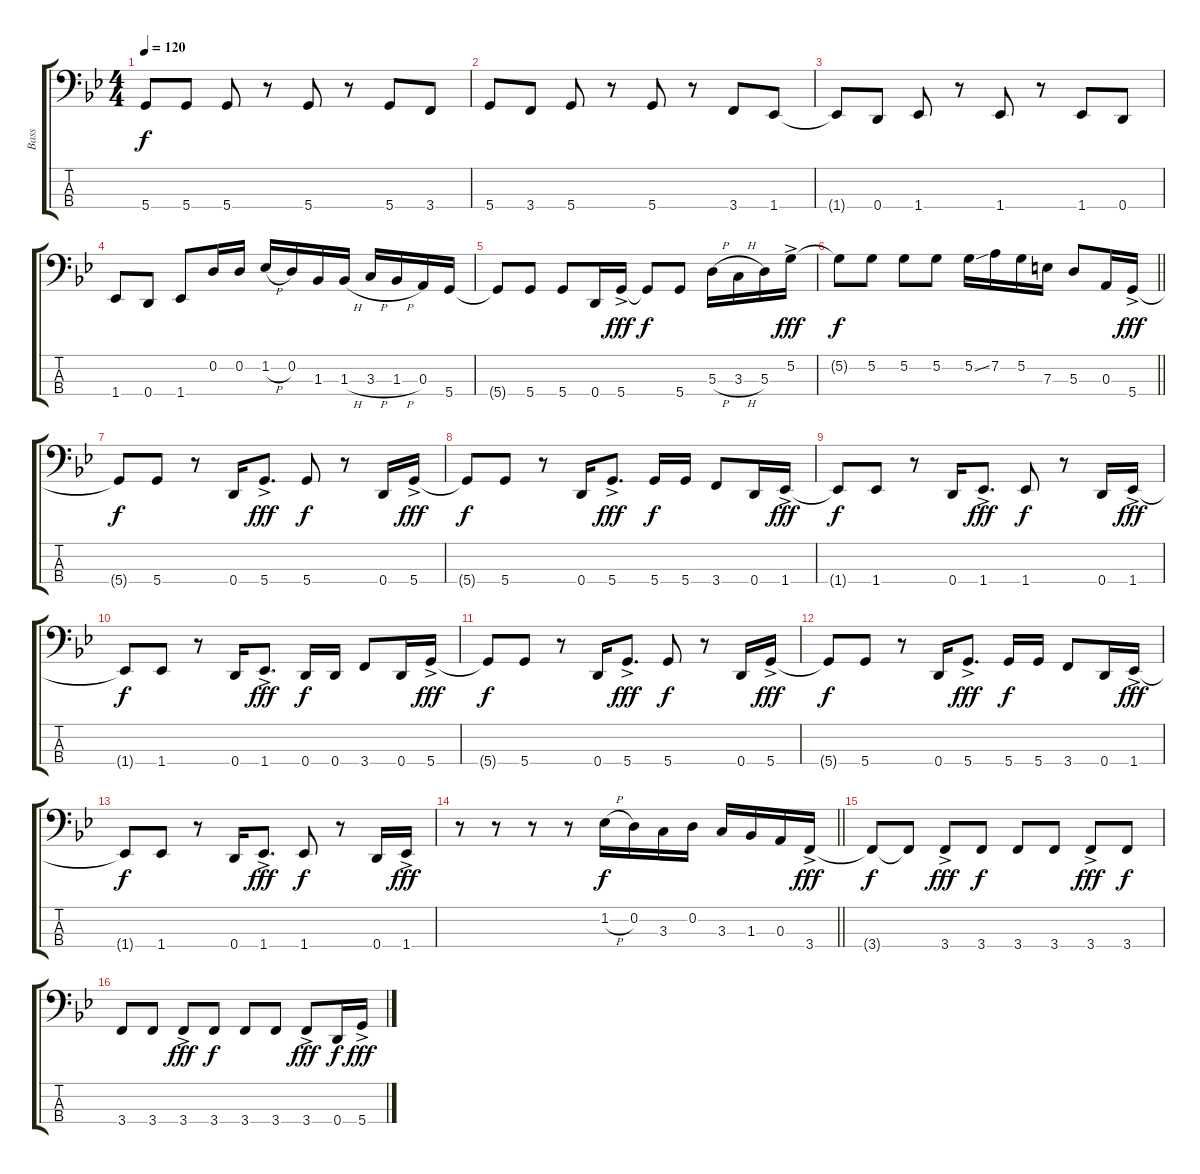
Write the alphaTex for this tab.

\track ("Bass" "Bass") {instrument electricbassfinger}
\staff {score tabs}
\tuning (G2 D2 A1 D1) {hide}
\ts (4 4)
\tempo 120
\clef f4
\ks gminor
5.4{t}.8{dy f} 5.4.8 5.4.8 r.8 5.4.8 r.8 5.4.8 3.4.8 |
5.4.8 3.4.8 5.4.8 r.8 5.4.8 r.8 3.4.8 1.4.8 |
1.4{t}.8 0.4.8 1.4.8 r.8 1.4.8 r.8 1.4.8 0.4.8 |
1.4.8 0.4.8 1.4.8 0.2.16 0.2.16 1.2{h}.16 0.2.16 1.3.16 1.3{h}.16 3.3{h}.16 1.3{h}.16 0.3.16 5.4.16 |
5.4{t}.8 5.4.8 5.4.8 0.4.16 5.4{ac}.16{dy fff} 5.4{t}.8{dy f} 5.4.8 5.3{h}.16 3.3{h}.16 5.3.16 5.2{ac}.16{dy fff} |
\barLineRight lightlight
5.2{t}.8{dy f} 5.2.8 5.2.8 5.2.8 5.2{ss}.16 7.2.16 5.2.16 7.3.16 5.3.8 0.3.16 5.4{ac}.16{dy fff} |
5.4{t}.8{dy f} 5.4.8 r.8 0.4.16 5.4{ac}.8{d dy fff} 5.4.8{dy f} r.8 0.4.16 5.4{ac}.16{dy fff} |
5.4{t}.8{dy f} 5.4.8 r.8 0.4.16 5.4{ac}.8{d dy fff} 5.4.16{dy f} 5.4.16 3.4.8 0.4.16 1.4{ac}.16{dy fff} |
1.4{t}.8{dy f} 1.4.8 r.8 0.4.16 1.4{ac}.8{d dy fff} 1.4.8{dy f} r.8 0.4.16 1.4{ac}.16{dy fff} |
1.4{t}.8{dy f} 1.4.8 r.8 0.4.16 1.4{ac}.8{d dy fff} 0.4.16{dy f} 0.4.16 3.4.8 0.4.16 5.4{ac}.16{dy fff} |
5.4{t}.8{dy f} 5.4.8 r.8 0.4.16 5.4{ac}.8{d dy fff} 5.4.8{dy f} r.8 0.4.16 5.4{ac}.16{dy fff} |
5.4{t}.8{dy f} 5.4.8 r.8 0.4.16 5.4{ac}.8{d dy fff} 5.4.16{dy f} 5.4.16 3.4.8 0.4.16 1.4{ac}.16{dy fff} |
1.4{t}.8{dy f} 1.4.8 r.8 0.4.16 1.4{ac}.8{d dy fff} 1.4.8{dy f} r.8 0.4.16 1.4{ac}.16{dy fff} |
\barLineRight lightlight
r.8 r.8 r.8 r.8 1.2{h}.16{dy f} 0.2.16 3.3.16 0.2.16 3.3.16 1.3.16 0.3.16 3.4{ac}.16{dy fff} |
3.4{t}.8{dy f} 3.4{t}.8 3.4{ac}.8{dy fff} 3.4.8{dy f} 3.4.8 3.4.8 3.4{ac}.8{dy fff} 3.4.8{dy f} |
3.4.8 3.4.8 3.4{ac}.8{dy fff} 3.4.8{dy f} 3.4.8 3.4.8 3.4{ac}.8{dy fff} 0.4.16{dy f} 5.4{ac}.16{dy fff}
